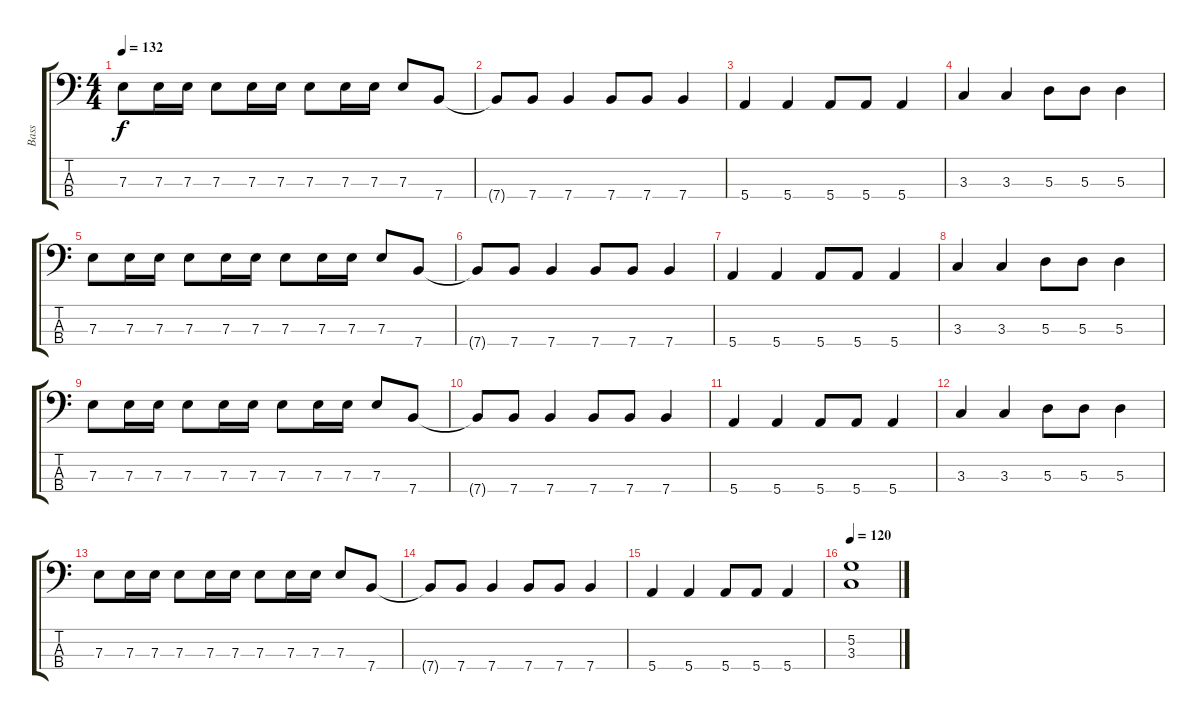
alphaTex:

\track ("Bass" "Bass") {instrument electricbasspick}
\staff {score tabs}
\tuning (G2 D2 A1 E1) {hide}
\ts (4 4)
\tempo 132
\clef f4
\ks c
7.3.8{dy f} 7.3.16 7.3.16 7.3.8 7.3.16 7.3.16 7.3.8 7.3.16 7.3.16 7.3.8 7.4.8 |
7.4{t}.8 7.4.8 7.4.4 7.4.8 7.4.8 7.4.4 |
5.4.4 5.4.4 5.4.8 5.4.8 5.4.4 |
3.3.4 3.3.4 5.3.8 5.3.8 5.3.4 |
7.3.8 7.3.16 7.3.16 7.3.8 7.3.16 7.3.16 7.3.8 7.3.16 7.3.16 7.3.8 7.4.8 |
7.4{t}.8 7.4.8 7.4.4 7.4.8 7.4.8 7.4.4 |
5.4.4 5.4.4 5.4.8 5.4.8 5.4.4 |
3.3.4 3.3.4 5.3.8 5.3.8 5.3.4 |
7.3.8 7.3.16 7.3.16 7.3.8 7.3.16 7.3.16 7.3.8 7.3.16 7.3.16 7.3.8 7.4.8 |
7.4{t}.8 7.4.8 7.4.4 7.4.8 7.4.8 7.4.4 |
5.4.4 5.4.4 5.4.8 5.4.8 5.4.4 |
3.3.4 3.3.4 5.3.8 5.3.8 5.3.4 |
7.3.8 7.3.16 7.3.16 7.3.8 7.3.16 7.3.16 7.3.8 7.3.16 7.3.16 7.3.8 7.4.8 |
7.4{t}.8 7.4.8 7.4.4 7.4.8 7.4.8 7.4.4 |
5.4.4 5.4.4 5.4.8 5.4.8 5.4.4 |
\tempo 120
(5.2 3.3).1
